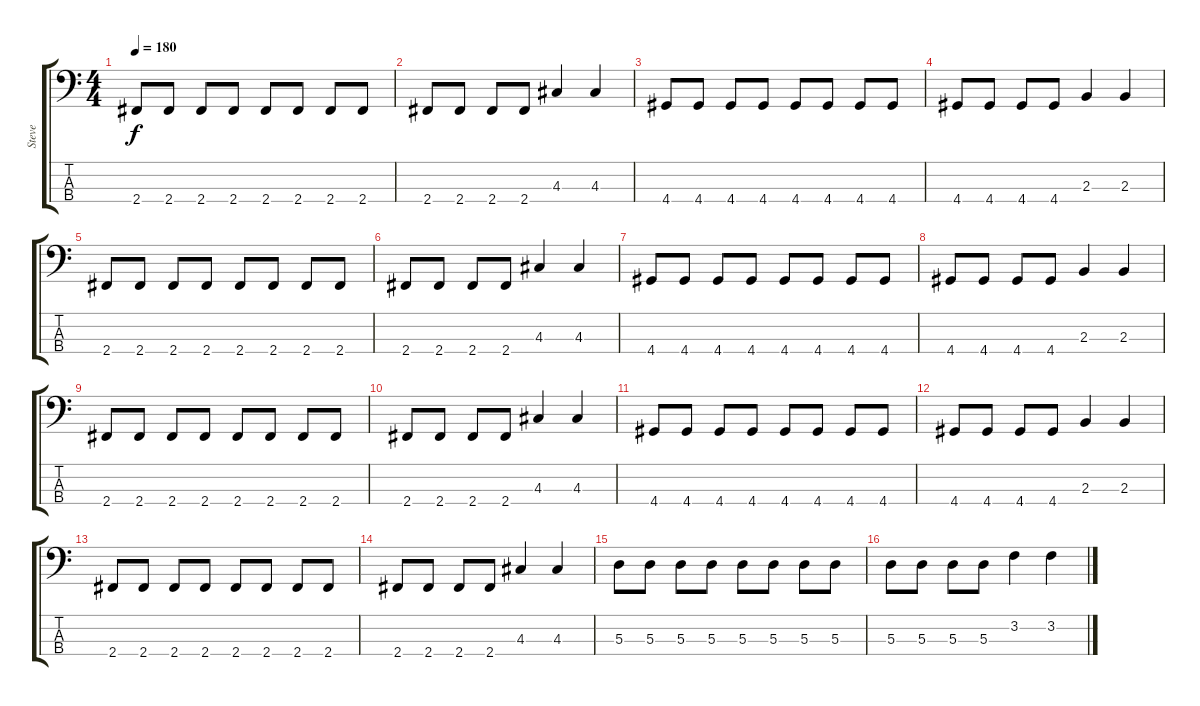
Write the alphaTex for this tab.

\track ("Steve" "Steve") {instrument electricbassfinger}
\staff {score tabs}
\tuning (G2 D2 A1 E1) {hide}
\ts (4 4)
\tempo 180
\clef f4
\ks c
2.4.8{dy f} 2.4.8 2.4.8 2.4.8 2.4.8 2.4.8 2.4.8 2.4.8 |
2.4.8 2.4.8 2.4.8 2.4.8 4.3.4 4.3.4 |
4.4.8 4.4.8 4.4.8 4.4.8 4.4.8 4.4.8 4.4.8 4.4.8 |
4.4.8 4.4.8 4.4.8 4.4.8 2.3.4 2.3.4 |
2.4.8 2.4.8 2.4.8 2.4.8 2.4.8 2.4.8 2.4.8 2.4.8 |
2.4.8 2.4.8 2.4.8 2.4.8 4.3.4 4.3.4 |
4.4.8 4.4.8 4.4.8 4.4.8 4.4.8 4.4.8 4.4.8 4.4.8 |
4.4.8 4.4.8 4.4.8 4.4.8 2.3.4 2.3.4 |
2.4.8 2.4.8 2.4.8 2.4.8 2.4.8 2.4.8 2.4.8 2.4.8 |
2.4.8 2.4.8 2.4.8 2.4.8 4.3.4 4.3.4 |
4.4.8 4.4.8 4.4.8 4.4.8 4.4.8 4.4.8 4.4.8 4.4.8 |
4.4.8 4.4.8 4.4.8 4.4.8 2.3.4 2.3.4 |
2.4.8 2.4.8 2.4.8 2.4.8 2.4.8 2.4.8 2.4.8 2.4.8 |
2.4.8 2.4.8 2.4.8 2.4.8 4.3.4 4.3.4 |
5.3.8 5.3.8 5.3.8 5.3.8 5.3.8 5.3.8 5.3.8 5.3.8 |
5.3.8 5.3.8 5.3.8 5.3.8 3.2.4 3.2.4
